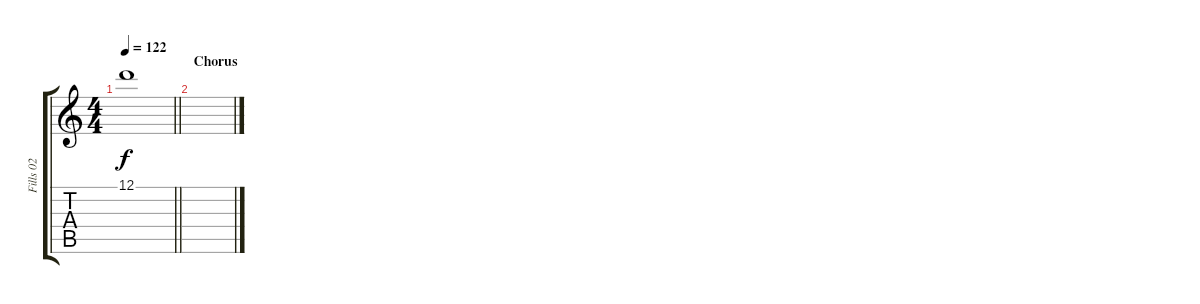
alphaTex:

\track ("Fills 02" "Fills 02") {instrument acousticguitarsteel}
\staff {score tabs}
\tuning (D4 A3 F3 C3 G2 C2) {hide}
\ts (4 4)
\tempo 122
\clef g2
\barLineRight lightlight
\ks c
12.1.1{dy f} |
\section ("" "Chorus")
